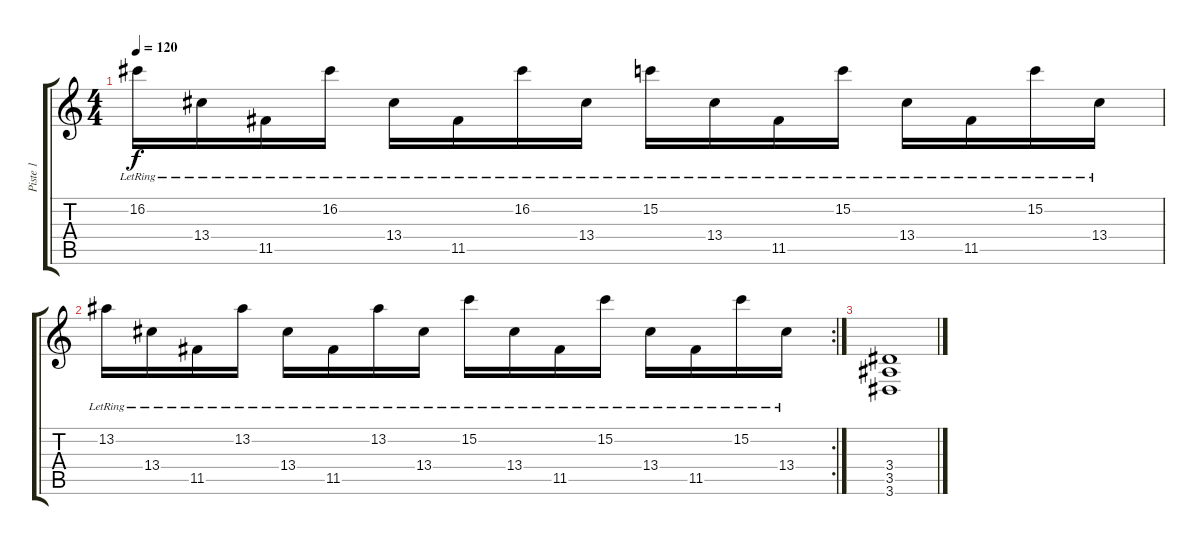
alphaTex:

\track ("Piste 1" "Piste 1") {instrument distortionguitar}
\staff {score tabs}
\tuning (D4 A3 F3 C3 G2 C2) {hide}
\ts (4 4)
\tempo 120
\clef g2
\ks c
16.2{lr}.16{dy f} 13.4{lr}.16 11.5{lr}.16 16.2{lr}.16 13.4{lr}.16 11.5{lr}.16 16.2{lr}.16 13.4{lr}.16 15.2{lr}.16 13.4{lr}.16 11.5{lr}.16 15.2{lr}.16 13.4{lr}.16 11.5{lr}.16 15.2{lr}.16 13.4{lr}.16 |
\rc 2
13.2{lr}.16 13.4{lr}.16 11.5{lr}.16 13.2{lr}.16 13.4{lr}.16 11.5{lr}.16 13.2{lr}.16 13.4{lr}.16 15.2{lr}.16 13.4{lr}.16 11.5{lr}.16 15.2{lr}.16 13.4{lr}.16 11.5{lr}.16 15.2{lr}.16 13.4{lr}.16 |
(3.4 3.5 3.6).1{instrument distortionguitar}
